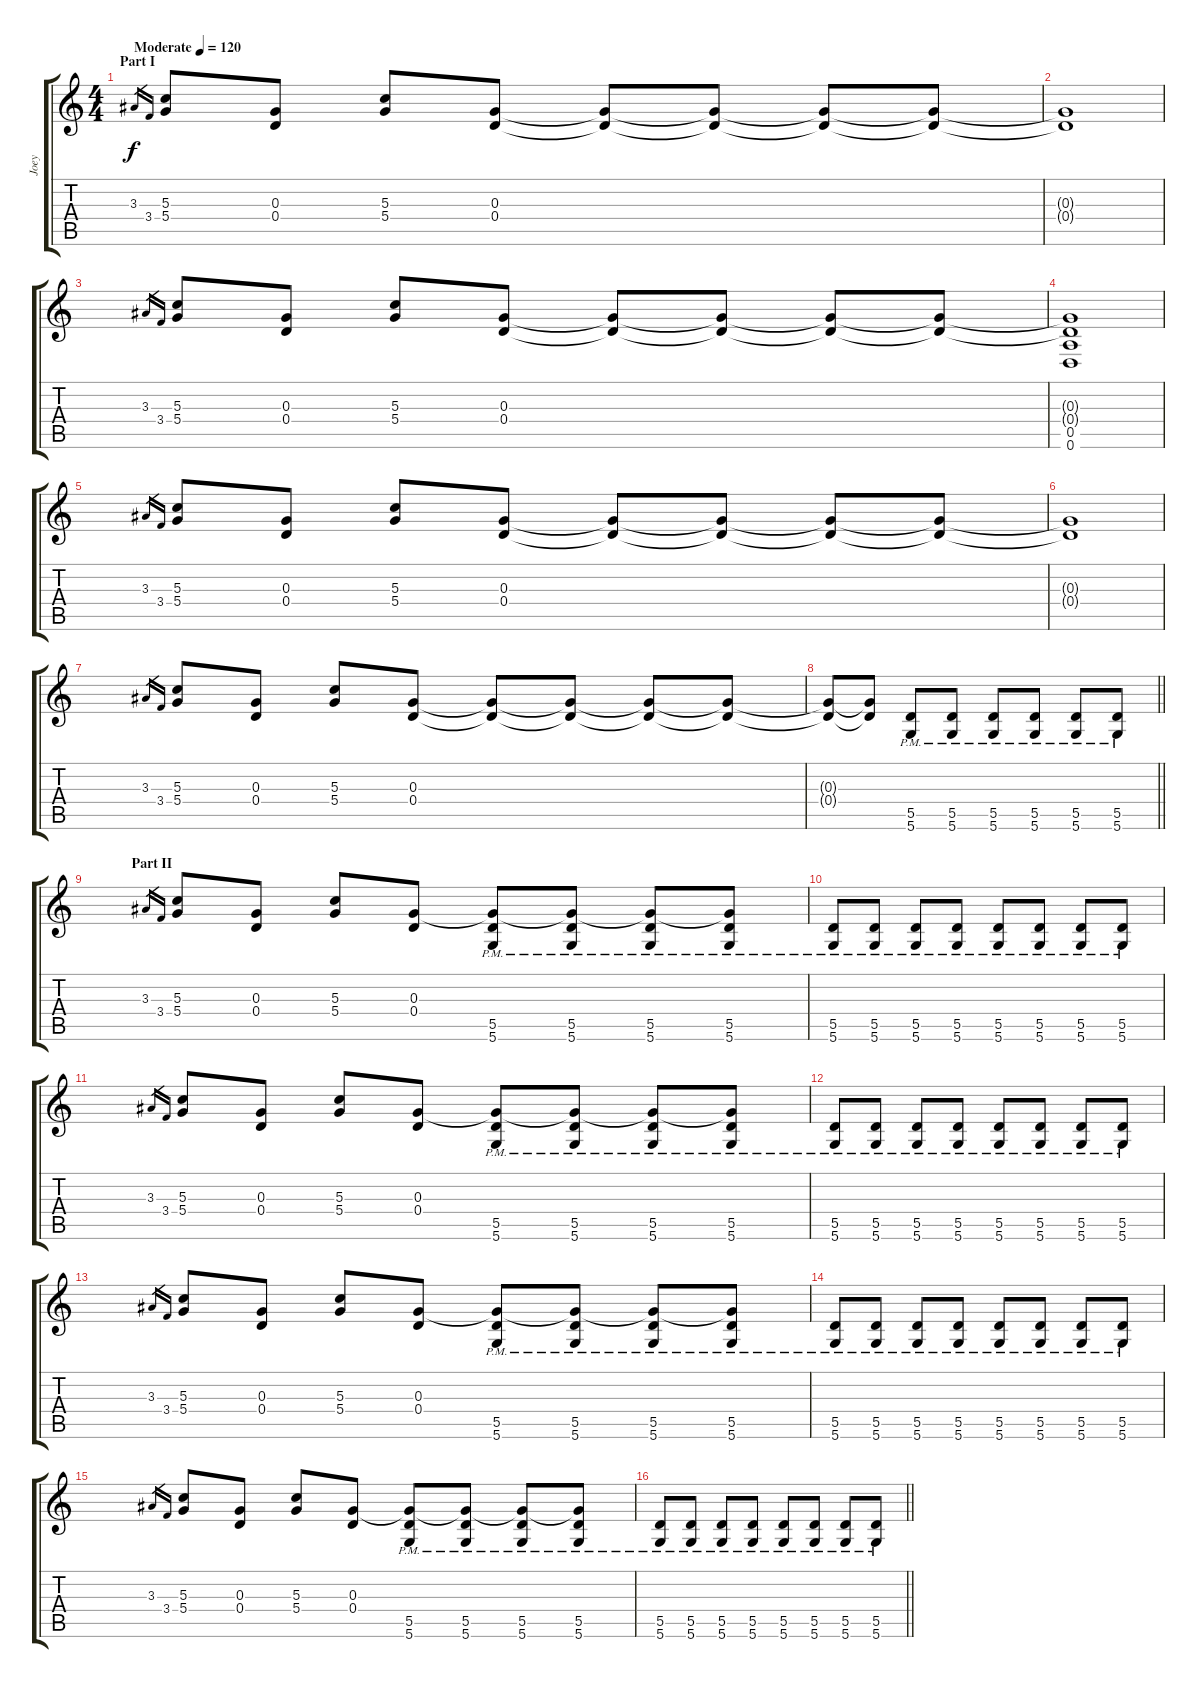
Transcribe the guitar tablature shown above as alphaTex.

\track ("Joey" "Joey") {instrument overdrivenguitar}
\staff {score tabs}
\tuning (E4 B3 G3 D3 A2 D2) {hide}
\ts (4 4)
\section ("" "Part I")
\tempo (120 "Moderate")
\clef g2
\ks c
3.3.16{gr dy f instrument overdrivenguitar} 3.4.16{gr} (5.3 5.4).8 (0.3 0.4).8 (5.3 5.4).8 (0.3 0.4).8 (0.3{t} 0.4{t}).8 (0.3{t} 0.4{t}).8 (0.3{t} 0.4{t}).8 (0.3{t} 0.4{t}).8 |
(0.3{t} 0.4{t}).1 |
3.3.16{gr} 3.4.16{gr} (5.3 5.4).8 (0.3 0.4).8 (5.3 5.4).8 (0.3 0.4).8 (0.3{t} 0.4{t}).8 (0.3{t} 0.4{t}).8 (0.3{t} 0.4{t}).8 (0.3{t} 0.4{t}).8 |
(0.3{t} 0.4{t} 0.5 0.6).1 |
3.3.16{gr} 3.4.16{gr} (5.3 5.4).8 (0.3 0.4).8 (5.3 5.4).8 (0.3 0.4).8 (0.3{t} 0.4{t}).8 (0.3{t} 0.4{t}).8 (0.3{t} 0.4{t}).8 (0.3{t} 0.4{t}).8 |
(0.3{t} 0.4{t}).1 |
3.3.16{gr} 3.4.16{gr} (5.3 5.4).8 (0.3 0.4).8 (5.3 5.4).8 (0.3 0.4).8 (0.3{t} 0.4{t}).8 (0.3{t} 0.4{t}).8 (0.3{t} 0.4{t}).8 (0.3{t} 0.4{t}).8 |
\barLineRight lightlight
(0.3{t} 0.4{t}).8 (0.3{t} 0.4{t}).8 (5.5{pm} 5.6{pm}).8 (5.5{pm} 5.6{pm}).8 (5.5{pm} 5.6{pm}).8 (5.5{pm} 5.6{pm}).8 (5.5{pm} 5.6{pm}).8 (5.5{pm} 5.6{pm}).8 |
\section ("" "Part II")
3.3.16{gr} 3.4.16{gr} (5.3 5.4).8 (0.3 0.4).8 (5.3 5.4).8 (0.3 0.4).8 (0.3{t} 5.5{pm} 5.6{pm}).8 (0.3{t} 5.5{pm} 5.6{pm}).8 (0.3{t} 5.5{pm} 5.6{pm}).8 (0.3{t} 5.5{pm} 5.6{pm}).8 |
(5.5{pm} 5.6).8 (5.5{pm} 5.6{pm}).8 (5.5{pm} 5.6{pm}).8 (5.5{pm} 5.6{pm}).8 (5.5{pm} 5.6{pm}).8 (5.5{pm} 5.6{pm}).8 (5.5{pm} 5.6{pm}).8 (5.5{pm} 5.6{pm}).8 |
3.3.16{gr} 3.4.16{gr} (5.3 5.4).8 (0.3 0.4).8 (5.3 5.4).8 (0.3 0.4).8 (0.3{t} 5.5{pm} 5.6{pm}).8 (0.3{t} 5.5{pm} 5.6{pm}).8 (0.3{t} 5.5{pm} 5.6{pm}).8 (0.3{t} 5.5{pm} 5.6{pm}).8 |
(5.5{pm} 5.6).8 (5.5{pm} 5.6{pm}).8 (5.5{pm} 5.6{pm}).8 (5.5{pm} 5.6{pm}).8 (5.5{pm} 5.6{pm}).8 (5.5{pm} 5.6{pm}).8 (5.5{pm} 5.6{pm}).8 (5.5{pm} 5.6{pm}).8 |
3.3.16{gr} 3.4.16{gr} (5.3 5.4).8 (0.3 0.4).8 (5.3 5.4).8 (0.3 0.4).8 (0.3{t} 5.5{pm} 5.6{pm}).8 (0.3{t} 5.5{pm} 5.6{pm}).8 (0.3{t} 5.5{pm} 5.6{pm}).8 (0.3{t} 5.5{pm} 5.6{pm}).8 |
(5.5{pm} 5.6).8 (5.5{pm} 5.6{pm}).8 (5.5{pm} 5.6{pm}).8 (5.5{pm} 5.6{pm}).8 (5.5{pm} 5.6{pm}).8 (5.5{pm} 5.6{pm}).8 (5.5{pm} 5.6{pm}).8 (5.5{pm} 5.6{pm}).8 |
3.3.16{gr} 3.4.16{gr} (5.3 5.4).8 (0.3 0.4).8 (5.3 5.4).8 (0.3 0.4).8 (0.3{t} 5.5{pm} 5.6{pm}).8 (0.3{t} 5.5{pm} 5.6{pm}).8 (0.3{t} 5.5{pm} 5.6{pm}).8 (0.3{t} 5.5{pm} 5.6{pm}).8 |
\barLineRight lightlight
(5.5{pm} 5.6).8 (5.5{pm} 5.6{pm}).8 (5.5{pm} 5.6{pm}).8 (5.5{pm} 5.6{pm}).8 (5.5{pm} 5.6{pm}).8 (5.5{pm} 5.6{pm}).8 (5.5{pm} 5.6{pm}).8 (5.5{pm} 5.6{pm}).8
